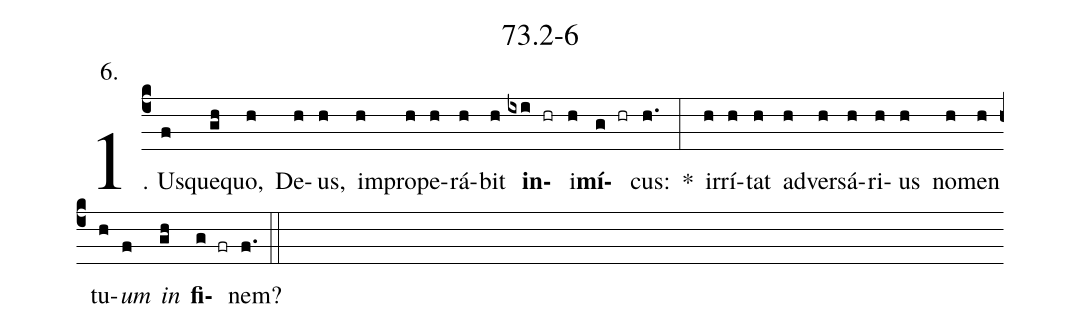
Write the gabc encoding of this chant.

name: 73.2-6;
annotation: 6.;
%%
(c4)1. Us(f)que(gh)quo,(h) De(h)us,(h) im(h)pro(h)pe(h)rá(h)bit(h) <b>in</b>(ixi hr)i(h)<b>mí</b>(g hr)cus:(h.) *(:) ir(h)rí(h)tat(h) ad(h)ver(h)sá(h)ri(h)us(h) no(h)men(h) tu(h)<i>um</i>(f) <i>in</i>(gh) <b>fi</b>(g fr)nem?(f.) (::)


%E(h) u(h) o(f) u(gh) a(g) e.(f.) (::)
